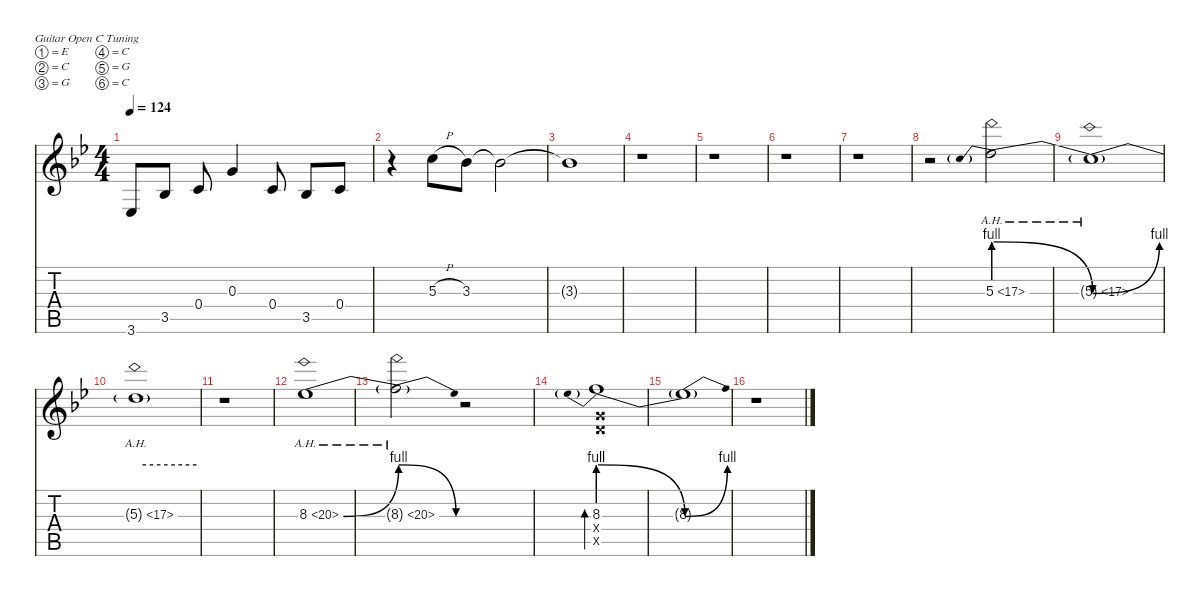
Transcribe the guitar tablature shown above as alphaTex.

\defaultSystemsLayout 4
\hideDynamics
\bracketExtendMode nobrackets
\singleTrackTrackNamePolicy hidden
\multiTrackTrackNamePolicy hidden
\firstSystemTrackNameMode fullname
\otherSystemsTrackNameOrientation horizontal
\track ("Guitar 1" "jz.guit.") {defaultSystemsLayout 8 instrument electricguitarjazz}
\staff {score tabs}
\tuning (E4 C4 G3 C3 G2 C2)
\ts (4 4)
\tempo 124
\clef g2
\ks gminor
3.6{acc b}.8{dy f beam Up} 3.5{acc b}.8{beam Up} 0.4{acc forcenatural}.8{beam Up} 0.3{acc forcenatural}.4{beam Up} 0.4{acc forcenatural}.8{beam Up} 3.5{acc b}.8{beam Up} 0.4{acc forcenatural}.8{beam Up} |
r.4{beam Down} 5.3{h acc forcenatural}.8{beam Down} 3.3{acc b}.8{beam Down} 3.3{t acc b}.2{beam Down} |
3.3{t acc b}.1{beam Down} |
r.1{beam Down} |
r.1{beam Down} |
r.1{beam Down} |
r.1{beam Down} |
r.2{beam Down} 5.3{be (prebendrelease 0 4 60 0) ah 12}.2{beam Down} |
5.3{be (bend 0 0 60 4) ah 12 t acc forcenatural}.1{beam Down} |
5.3{be (hold 0 4 60 4) ah 12 t}.1{beam Down} |
r.1{beam Down} |
8.3{be (bend 0 0 60 4) ah 12 acc b}.1{beam Down} |
8.3{be (release 0 4 60 0) ah 12 t}.2{beam Down} r.2{beam Down} |
(8.3{be (prebendrelease 0 4 60 0)} 7.4{x acc forcenatural} 7.5{x acc forcenatural}).1{bd 480 beam Up} |
8.3{be (bend 0 0 60 4) t acc b}.1{beam Down} |
r.1{beam Down}
